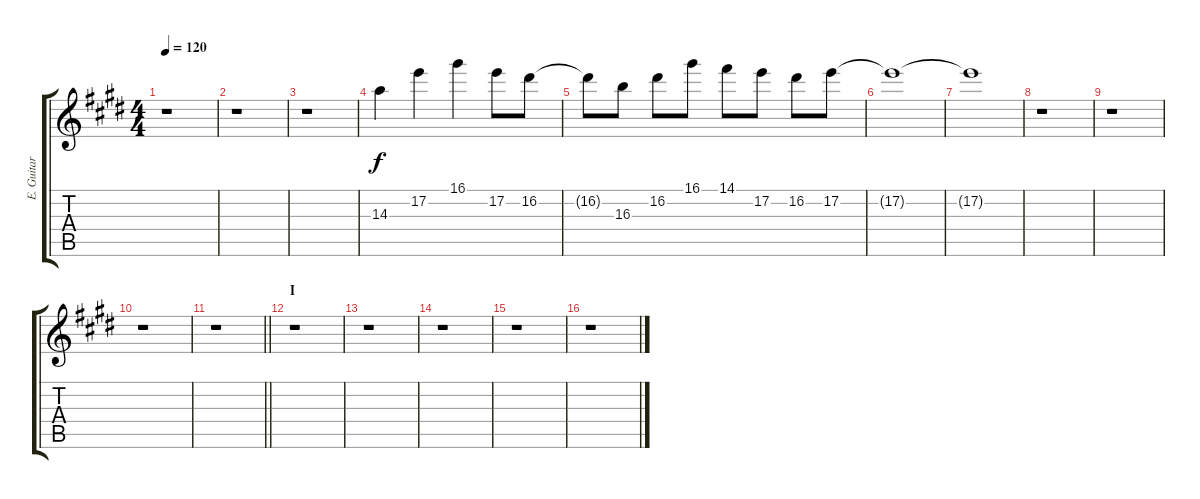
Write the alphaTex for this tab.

\track ("E. Guitar IV" "E. Guitar ") {instrument electricguitarclean}
\staff {score tabs}
\tuning (E4 B3 G3 D3 A2 E2) {hide}
\ts (4 4)
\tempo 120
\clef g2
\ks e
r.1{dy f} |
r.1 |
r.1 |
14.3.4 17.2.4 16.1.4 17.2.8 16.2.8 |
16.2{t}.8 16.3.8 16.2.8 16.1.8 14.1.8 17.2.8 16.2.8 17.2.8 |
17.2{t}.1 |
17.2{t}.1 |
r.1 |
r.1 |
r.1 |
\barLineRight lightlight
r.1 |
\section ("" "I")
r.1 |
r.1 |
r.1 |
r.1 |
r.1
